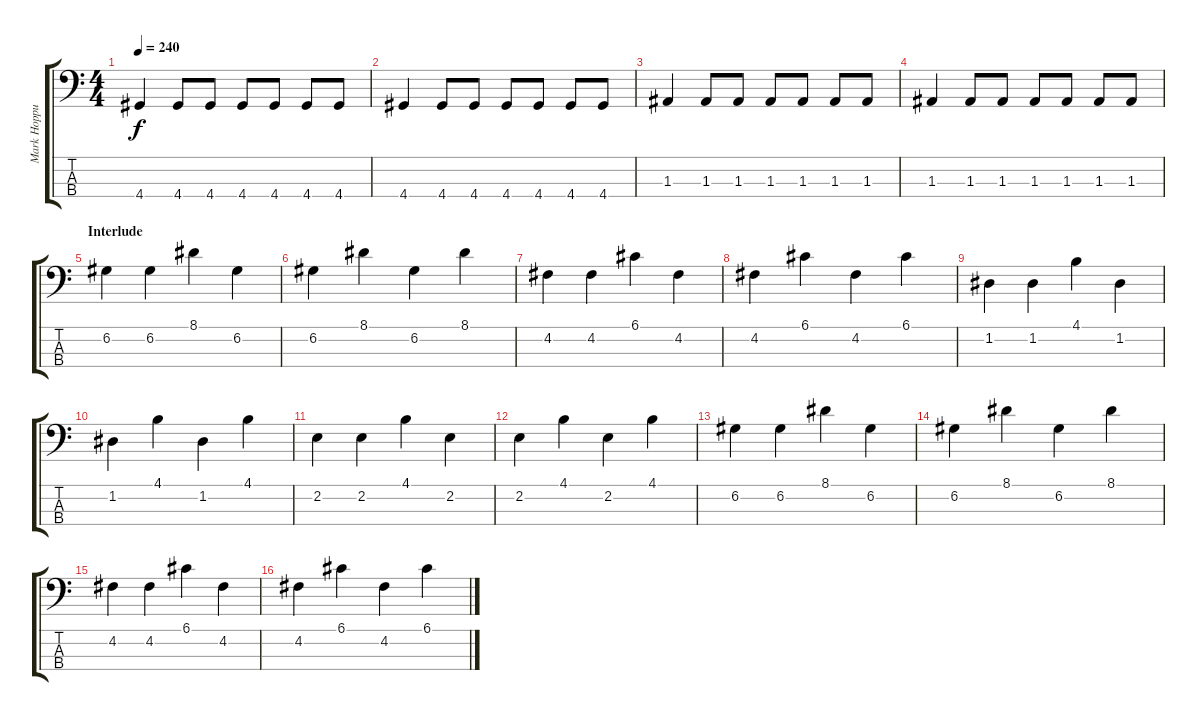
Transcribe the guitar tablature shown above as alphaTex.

\track ("Mark Hoppus - Bass" "Mark Hoppu") {instrument electricbasspick}
\staff {score tabs}
\tuning (G2 D2 A1 E1) {hide}
\ts (4 4)
\tempo 240
\clef f4
\ks c
4.4.4{dy f} 4.4.8 4.4.8 4.4.8 4.4.8 4.4.8 4.4.8 |
4.4.4 4.4.8 4.4.8 4.4.8 4.4.8 4.4.8 4.4.8 |
1.3.4 1.3.8 1.3.8 1.3.8 1.3.8 1.3.8 1.3.8 |
1.3.4 1.3.8 1.3.8 1.3.8 1.3.8 1.3.8 1.3.8 |
\section ("" "Interlude")
6.2.4 6.2.4 8.1.4 6.2.4 |
6.2.4 8.1.4 6.2.4 8.1.4 |
4.2.4 4.2.4 6.1.4 4.2.4 |
4.2.4 6.1.4 4.2.4 6.1.4 |
1.2.4 1.2.4 4.1.4 1.2.4 |
1.2.4 4.1.4 1.2.4 4.1.4 |
2.2.4 2.2.4 4.1.4 2.2.4 |
2.2.4 4.1.4 2.2.4 4.1.4 |
6.2.4 6.2.4 8.1.4 6.2.4 |
6.2.4 8.1.4 6.2.4 8.1.4 |
4.2.4 4.2.4 6.1.4 4.2.4 |
4.2.4 6.1.4 4.2.4 6.1.4
